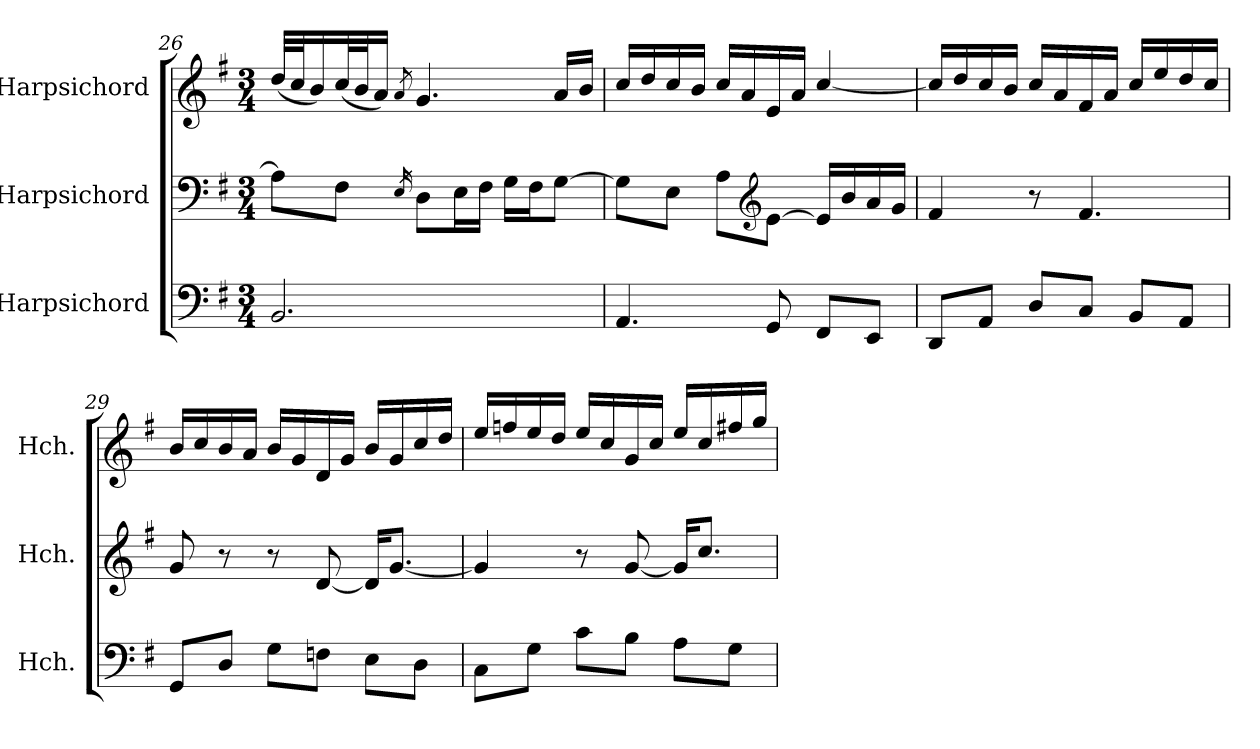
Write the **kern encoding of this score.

**kern	**kern	**kern
*part3	*part2	*part1
*staff3	*staff2	*staff1
*I"Harpsichord	*I"Harpsichord	*I"Harpsichord
*I'Hch.	*I'Hch.	*I'Hch.
!!LO:LB:g=z
*clefF4	*clefF4	*clefG2
*k[f#]	*k[f#]	*k[f#]
*M3/4	*M3/4	*M3/4
=26	=26	=26
2.BB/	8A\L]	(<32dd/LLL
.	.	32cc/J
.	.	16b/)
.	8F#\J	(<32cc/L
.	.	32b/J
.	.	16a/JJ)
.	16qE/	8qa/
.	8D\L	4.g/
.	16E\L	.
.	16F#\JJ	.
.	16G\LL	.
.	16F#\J	.
.	[8G\J	16a/LL
.	.	16b/JJ
=27	=27	=27
4.AA/	8G\L]	16cc/LL
.	.	16dd/
.	8E\J	16cc/
.	.	16b/JJ
.	8A\L	16cc/LL
.	.	16a/
*	*clefG2	*
8GG/	[8e\J	16e/
.	.	16a/JJ
8FF#/L	16e/LL]	[4cc/
.	16b/	.
8EE/J	16a/	.
.	16g/JJ	.
=28	=28	=28
8DD/L	4f#/	16cc/LL]
.	.	16dd/
8AA/J	.	16cc/
.	.	16b/JJ
8D/L	8r	16cc/LL
.	.	16a/
8C/J	4.f#/	16f#/
.	.	16a/JJ
8BB/L	.	16cc/LL
.	.	16ee/
8AA/J	.	16dd/
.	.	16cc/JJ
!!LO:LB:g=z
=29	=29	=29
8GG/L	8g/	16b/LL
.	.	16cc/
8D/J	8r	16b/
.	.	16a/JJ
8G\L	8r	16b/LL
.	.	16g/
8Fn\J	[8d/	16d/
.	.	16g/JJ
8E\L	16d/KL]	16b/LL
.	[8.g/J	16g/
8D\J	.	16cc/
.	.	16dd/JJ
=30	=30	=30
8C\L	4g/]	16ee/LL
.	.	16ffn/
8G\J	.	16ee/
.	.	16dd/JJ
8c\L	8r	16ee/LL
.	.	16cc/
8B\J	[8g/	16g/
.	.	16cc/JJ
8A\L	16g/KL]	16ee/LL
.	8.cc/J	16cc/
8G\J	.	16ff#X/
.	.	16gg/JJ
=	=	=
*-	*-	*-
